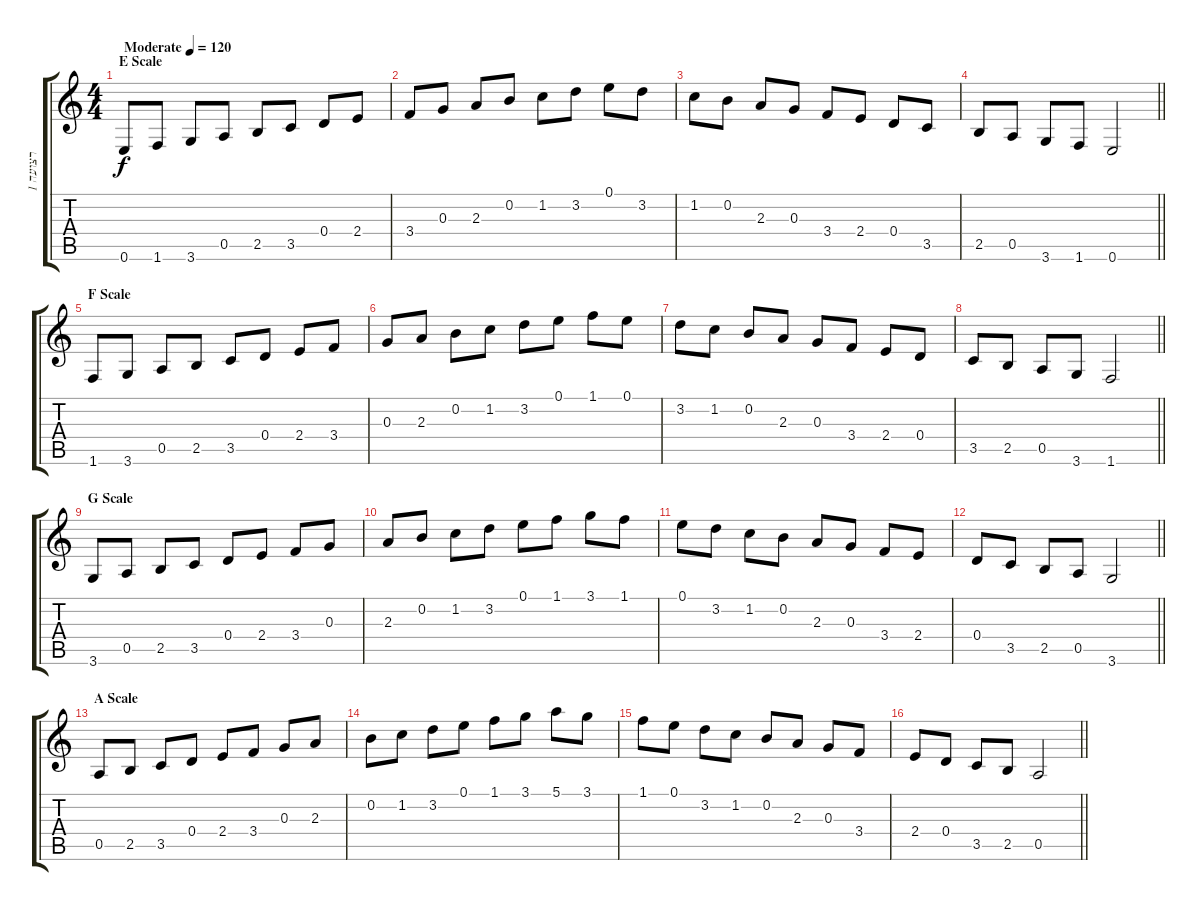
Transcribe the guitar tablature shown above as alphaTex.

\track ("רצועה 1" "רצועה 1") {instrument acousticguitarsteel}
\staff {score tabs}
\tuning (E4 B3 G3 D3 A2 E2) {hide}
\ts (4 4)
\section ("" "E Scale")
\tempo (120 "Moderate")
\clef g2
\ks c
0.6.8{dy f instrument acousticguitarsteel} 1.6.8 3.6.8 0.5.8 2.5.8 3.5.8 0.4.8 2.4.8 |
3.4.8 0.3.8 2.3.8 0.2.8 1.2.8 3.2.8 0.1.8 3.2.8 |
1.2.8 0.2.8 2.3.8 0.3.8 3.4.8 2.4.8 0.4.8 3.5.8 |
\barLineRight lightlight
2.5.8 0.5.8 3.6.8 1.6.8 0.6.2 |
\section ("" "F Scale")
1.6.8 3.6.8 0.5.8 2.5.8 3.5.8 0.4.8 2.4.8 3.4.8 |
0.3.8 2.3.8 0.2.8 1.2.8 3.2.8 0.1.8 1.1.8 0.1.8 |
3.2.8 1.2.8 0.2.8 2.3.8 0.3.8 3.4.8 2.4.8 0.4.8 |
\barLineRight lightlight
3.5.8 2.5.8 0.5.8 3.6.8 1.6.2 |
\section ("" "G Scale")
3.6.8 0.5.8 2.5.8 3.5.8 0.4.8 2.4.8 3.4.8 0.3.8 |
2.3.8 0.2.8 1.2.8 3.2.8 0.1.8 1.1.8 3.1.8 1.1.8 |
0.1.8 3.2.8 1.2.8 0.2.8 2.3.8 0.3.8 3.4.8 2.4.8 |
\barLineRight lightlight
0.4.8 3.5.8 2.5.8 0.5.8 3.6.2 |
\section ("" "A Scale")
0.5.8 2.5.8 3.5.8 0.4.8 2.4.8 3.4.8 0.3.8 2.3.8 |
0.2.8 1.2.8 3.2.8 0.1.8 1.1.8 3.1.8 5.1.8 3.1.8 |
1.1.8 0.1.8 3.2.8 1.2.8 0.2.8 2.3.8 0.3.8 3.4.8 |
\barLineRight lightlight
2.4.8 0.4.8 3.5.8 2.5.8 0.5.2
